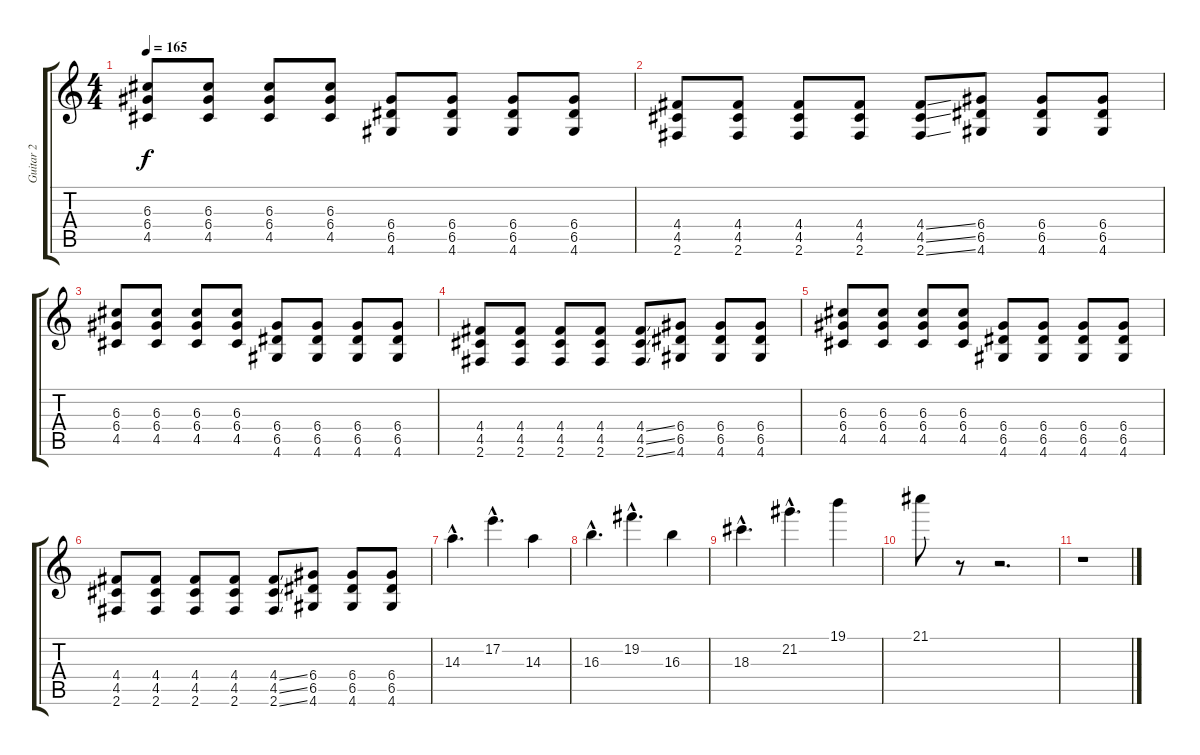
\track ("Guitar 2" "Guitar 2") {instrument overdrivenguitar}
\staff {score tabs}
\tuning (E4 B3 G3 D3 A2 E2) {hide}
\ts (4 4)
\tempo 165
\clef g2
\ks c
(6.3 6.4 4.5).8{dy f} (6.3 6.4 4.5).8 (6.3 6.4 4.5).8 (6.3 6.4 4.5).8 (6.4 6.5 4.6).8 (6.4 6.5 4.6).8 (6.4 6.5 4.6).8 (6.4 6.5 4.6).8 |
(4.4 4.5 2.6).8 (4.4 4.5 2.6).8 (4.4 4.5 2.6).8 (4.4 4.5 2.6).8 (4.4{ss} 4.5{ss} 2.6{ss}).8 (6.4 6.5 4.6).8 (6.4 6.5 4.6).8 (6.4 6.5 4.6).8 |
(6.3 6.4 4.5).8 (6.3 6.4 4.5).8 (6.3 6.4 4.5).8 (6.3 6.4 4.5).8 (6.4 6.5 4.6).8 (6.4 6.5 4.6).8 (6.4 6.5 4.6).8 (6.4 6.5 4.6).8 |
(4.4 4.5 2.6).8 (4.4 4.5 2.6).8 (4.4 4.5 2.6).8 (4.4 4.5 2.6).8 (4.4{ss} 4.5{ss} 2.6{ss}).8 (6.4 6.5 4.6).8 (6.4 6.5 4.6).8 (6.4 6.5 4.6).8 |
(6.3 6.4 4.5).8 (6.3 6.4 4.5).8 (6.3 6.4 4.5).8 (6.3 6.4 4.5).8 (6.4 6.5 4.6).8 (6.4 6.5 4.6).8 (6.4 6.5 4.6).8 (6.4 6.5 4.6).8 |
(4.4 4.5 2.6).8 (4.4 4.5 2.6).8 (4.4 4.5 2.6).8 (4.4 4.5 2.6).8 (4.4{ss} 4.5{ss} 2.6{ss}).8 (6.4 6.5 4.6).8 (6.4 6.5 4.6).8 (6.4 6.5 4.6).8 |
14.3{hac}.4{d balance 13 instrument distortionguitar} 17.2{hac}.4{d} 14.3.4 |
16.3{hac}.4{d} 19.2{hac}.4{d} 16.3.4 |
18.3{hac}.4{d} 21.2{hac}.4{d} 19.1.4 |
21.1.8 r.8 r.2{d} |
r.1
